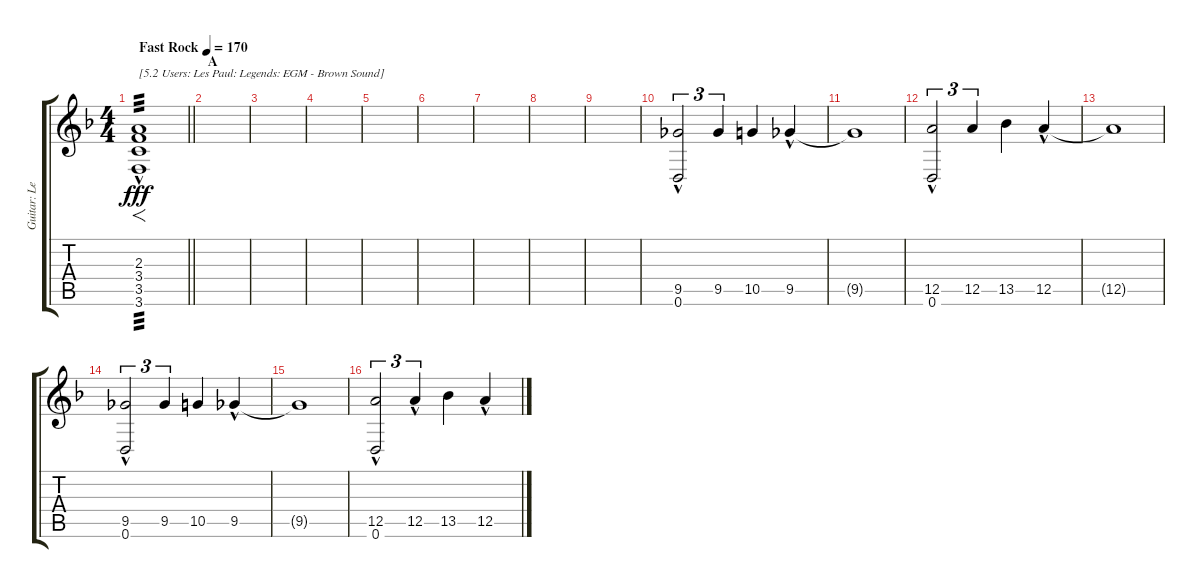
\track ("Guitar: Lead" "Guitar: Le") {instrument overdrivenguitar}
\staff {score tabs}
\tuning (E4 B3 G3 D3 A2 D2) {hide}
\ts (4 4)
\tempo (170 "Fast Rock")
\clef g2
\barLineRight lightlight
\ks f
(2.3{hac} 3.4{hac} 3.5{hac} 3.6{hac}).1{f txt "[5.2 Users: Les Paul: Legends: EGM - Brown Sound]" tp 3 dy fff instrument overdrivenguitar} |
\section ("" "A")
|
|
|
|
|
|
|
|
(9.5 0.6{hac}).2{tu (3 2)} 9.5.4{tu (3 2)} 10.5.4 9.5{hac}.4 |
9.5{t}.1 |
(12.5 0.6{hac}).2{tu (3 2)} 12.5.4{tu (3 2)} 13.5.4 12.5{hac}.4 |
12.5{t}.1 |
(9.5 0.6{hac}).2{tu (3 2)} 9.5.4{tu (3 2)} 10.5.4 9.5{hac}.4 |
9.5{t}.1 |
(12.5{hac} 0.6{hac}).2{tu (3 2)} 12.5{hac}.4{tu (3 2)} 13.5.4 12.5{hac}.4
